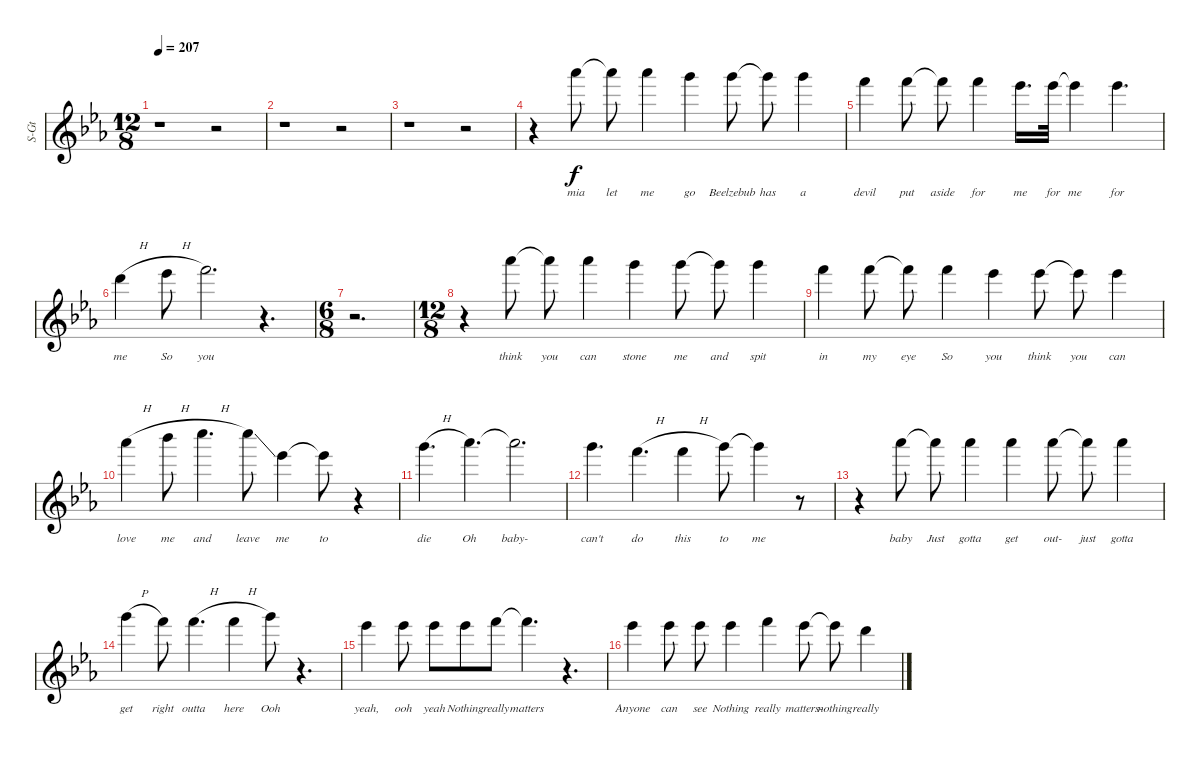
\bracketExtendMode groupsimilarinstruments
\otherSystemsTrackNameOrientation horizontal
\track ("Voice" "S-Gt") {instrument flute}
\staff {score}
\tuning (E5 B4 G4 D4 A3 E3)
\displaytranspose 12
\ts (12 8)
\tempo 207
\clef g2
\ks eb
r.1{dy f beam Down} r.2{beam Down} |
r.1{beam Down} r.2{beam Down} |
r.1{beam Down} r.2{beam Down} |
r.4{beam Down} 4.1{acc b}.8{lyrics (0 "mia") lyrics (1 "") lyrics (2 "") lyrics (3 "") lyrics (4 "") beam Down} 4.1{t acc b}.8{lyrics (0 "let") lyrics (1 "") lyrics (2 "") lyrics (3 "") lyrics (4 "") beam Down} 4.1{acc b}.4{lyrics (0 "me") lyrics (1 "") lyrics (2 "") lyrics (3 "") lyrics (4 "") beam Down} 3.1{acc forcenatural}.4{lyrics (0 "go") lyrics (1 "") lyrics (2 "") lyrics (3 "") lyrics (4 "") beam Down} 3.1{acc forcenatural}.8{lyrics (0 "Beelzebub") lyrics (1 "") lyrics (2 "") lyrics (3 "") lyrics (4 "") beam Down} 3.1{t acc forcenatural}.8{lyrics (0 "has") lyrics (1 "") lyrics (2 "") lyrics (3 "") lyrics (4 "") beam Down} 3.1{acc forcenatural}.4{lyrics (0 "a") lyrics (1 "") lyrics (2 "") lyrics (3 "") lyrics (4 "") beam Down} |
1.1{acc forcenatural}.4{lyrics (0 "devil") lyrics (1 "") lyrics (2 "") lyrics (3 "") lyrics (4 "") beam Down} 1.1{acc forcenatural}.8{lyrics (0 "put") lyrics (1 "") lyrics (2 "") lyrics (3 "") lyrics (4 "") beam Down} 1.1{t acc forcenatural}.8{lyrics (0 "aside") lyrics (1 "") lyrics (2 "") lyrics (3 "") lyrics (4 "") beam Down} 1.1{acc forcenatural}.4{lyrics (0 "for") lyrics (1 "") lyrics (2 "") lyrics (3 "") lyrics (4 "") beam Down} 4.2{acc b}.16{d lyrics (0 "me") lyrics (1 "") lyrics (2 "") lyrics (3 "") lyrics (4 "") beam Down} 4.2{acc b}.32{lyrics (0 "for") lyrics (1 "") lyrics (2 "") lyrics (3 "") lyrics (4 "") beam Down} 4.2{t acc b}.4{lyrics (0 "me") lyrics (1 "") lyrics (2 "") lyrics (3 "") lyrics (4 "") beam Down} 4.2{acc b}.4{d lyrics (0 "for") lyrics (1 "") lyrics (2 "") lyrics (3 "") lyrics (4 "") beam Down} |
3.2{h acc forcenatural}.4{lyrics (0 "me") lyrics (1 "") lyrics (2 "") lyrics (3 "") lyrics (4 "") beam Down} 4.2{h acc b}.8{lyrics (0 "So") lyrics (1 "") lyrics (2 "") lyrics (3 "") lyrics (4 "") beam Down} 6.2{acc forcenatural}.2{d lyrics (0 "you") lyrics (1 "") lyrics (2 "") lyrics (3 "") lyrics (4 "") beam Down} r.4{d beam Down} |
\ts (6 8)
r.2{d beam Down} |
\ts (12 8)
r.4{beam Down} 4.1{acc b}.8{lyrics (0 "think") lyrics (1 "") lyrics (2 "") lyrics (3 "") lyrics (4 "") beam Down} 4.1{t acc b}.8{lyrics (0 "you") lyrics (1 "") lyrics (2 "") lyrics (3 "") lyrics (4 "") beam Down} 4.1{acc b}.4{lyrics (0 "can") lyrics (1 "") lyrics (2 "") lyrics (3 "") lyrics (4 "") beam Down} 3.1{acc forcenatural}.4{lyrics (0 "stone") lyrics (1 "") lyrics (2 "") lyrics (3 "") lyrics (4 "") beam Down} 3.1{acc forcenatural}.8{lyrics (0 "me") lyrics (1 "") lyrics (2 "") lyrics (3 "") lyrics (4 "") beam Down} 3.1{t acc forcenatural}.8{lyrics (0 "and") lyrics (1 "") lyrics (2 "") lyrics (3 "") lyrics (4 "") beam Down} 3.1{acc forcenatural}.4{lyrics (0 "spit") lyrics (1 "") lyrics (2 "") lyrics (3 "") lyrics (4 "") beam Down} |
1.1{acc forcenatural}.4{lyrics (0 "in") lyrics (1 "") lyrics (2 "") lyrics (3 "") lyrics (4 "") beam Down} 1.1{acc forcenatural}.8{lyrics (0 "my") lyrics (1 "") lyrics (2 "") lyrics (3 "") lyrics (4 "") beam Down} 1.1{t acc forcenatural}.8{lyrics (0 "eye") lyrics (1 "") lyrics (2 "") lyrics (3 "") lyrics (4 "") beam Down} 1.1{acc forcenatural}.4{lyrics (0 "So") lyrics (1 "") lyrics (2 "") lyrics (3 "") lyrics (4 "") beam Down} 4.2{acc b}.4{lyrics (0 "you") lyrics (1 "") lyrics (2 "") lyrics (3 "") lyrics (4 "") beam Down} 4.2{acc b}.8{lyrics (0 "think") lyrics (1 "") lyrics (2 "") lyrics (3 "") lyrics (4 "") beam Down} 4.2{t acc b}.8{lyrics (0 "you") lyrics (1 "") lyrics (2 "") lyrics (3 "") lyrics (4 "") beam Down} 4.2{acc b}.4{lyrics (0 "can") lyrics (1 "") lyrics (2 "") lyrics (3 "") lyrics (4 "") beam Down} |
9.2{h acc b}.4{lyrics (0 "love") lyrics (1 "") lyrics (2 "") lyrics (3 "") lyrics (4 "") beam Down} 11.2{h acc b}.8{lyrics (0 "me") lyrics (1 "") lyrics (2 "") lyrics (3 "") lyrics (4 "") beam Down} 13.2{h acc forcenatural}.4{d lyrics (0 "and") lyrics (1 "") lyrics (2 "") lyrics (3 "") lyrics (4 "") beam Down} 13.2{ss acc forcenatural}.8{lyrics (0 "leave") lyrics (1 "") lyrics (2 "") lyrics (3 "") lyrics (4 "") beam Down} 4.2{acc b}.4{lyrics (0 "me") lyrics (1 "") lyrics (2 "") lyrics (3 "") lyrics (4 "") beam Down} 4.2{t acc b}.8{lyrics (0 "to") lyrics (1 "") lyrics (2 "") lyrics (3 "") lyrics (4 "") beam Down} r.4{beam Down} |
3.1{h acc forcenatural}.4{d lyrics (0 "die") lyrics (1 "") lyrics (2 "") lyrics (3 "") lyrics (4 "") beam Down} 4.1{acc b}.4{d lyrics (0 "Oh") lyrics (1 "") lyrics (2 "") lyrics (3 "") lyrics (4 "") beam Down} 4.1{t acc b}.2{d lyrics (0 "baby-") lyrics (1 "") lyrics (2 "") lyrics (3 "") lyrics (4 "") beam Down} |
3.1{acc forcenatural}.4{d lyrics (0 "can't") lyrics (1 "") lyrics (2 "") lyrics (3 "") lyrics (4 "") beam Down} 1.1{h acc forcenatural}.4{d lyrics (0 "do") lyrics (1 "") lyrics (2 "") lyrics (3 "") lyrics (4 "") beam Down} 1.1{h acc forcenatural}.4{lyrics (0 "this") lyrics (1 "") lyrics (2 "") lyrics (3 "") lyrics (4 "") beam Down} 3.1{acc forcenatural}.8{lyrics (0 "to") lyrics (1 "") lyrics (2 "") lyrics (3 "") lyrics (4 "") beam Down} 3.1{t acc forcenatural}.4{lyrics (0 "me") lyrics (1 "") lyrics (2 "") lyrics (3 "") lyrics (4 "") beam Down} r.8{beam Down} |
r.4{beam Down} 4.1{acc b}.8{lyrics (0 "baby") lyrics (1 "") lyrics (2 "") lyrics (3 "") lyrics (4 "") beam Down} 4.1{t acc b}.8{lyrics (0 "Just") lyrics (1 "") lyrics (2 "") lyrics (3 "") lyrics (4 "") beam Down} 4.1{acc b}.4{lyrics (0 "gotta") lyrics (1 "") lyrics (2 "") lyrics (3 "") lyrics (4 "") beam Down} 4.1{acc b}.4{lyrics (0 "get") lyrics (1 "") lyrics (2 "") lyrics (3 "") lyrics (4 "") beam Down} 4.1{acc b}.8{lyrics (0 "out-") lyrics (1 "") lyrics (2 "") lyrics (3 "") lyrics (4 "") beam Down} 4.1{t acc b}.8{lyrics (0 "just") lyrics (1 "") lyrics (2 "") lyrics (3 "") lyrics (4 "") beam Down} 4.1{acc b}.4{lyrics (0 "gotta") lyrics (1 "") lyrics (2 "") lyrics (3 "") lyrics (4 "") beam Down} |
3.1{h acc forcenatural}.4{lyrics (0 "get") lyrics (1 "") lyrics (2 "") lyrics (3 "") lyrics (4 "") beam Down} 1.1{acc forcenatural}.8{lyrics (0 "right") lyrics (1 "") lyrics (2 "") lyrics (3 "") lyrics (4 "") beam Down} 1.1{h acc forcenatural}.4{d lyrics (0 "outta") lyrics (1 "") lyrics (2 "") lyrics (3 "") lyrics (4 "") beam Down} 1.1{h acc forcenatural}.4{lyrics (0 "here") lyrics (1 "") lyrics (2 "") lyrics (3 "") lyrics (4 "") beam Down} 3.1{acc forcenatural}.8{lyrics (0 "Ooh") lyrics (1 "") lyrics (2 "") lyrics (3 "") lyrics (4 "") beam Down} r.4{d beam Down} |
4.2{acc b}.4{lyrics (0 "yeah,") lyrics (1 "") lyrics (2 "") lyrics (3 "") lyrics (4 "") beam Down} 4.2{acc b}.8{lyrics (0 "ooh") lyrics (1 "") lyrics (2 "") lyrics (3 "") lyrics (4 "") beam Down} 4.2{acc b}.8{lyrics (0 "yeah") lyrics (1 "") lyrics (2 "") lyrics (3 "") lyrics (4 "") beam Down} 4.2{acc b}.8{lyrics (0 "Nothing") lyrics (1 "") lyrics (2 "") lyrics (3 "") lyrics (4 "") beam Down} 6.2{acc forcenatural}.8{lyrics (0 "really") lyrics (1 "") lyrics (2 "") lyrics (3 "") lyrics (4 "") beam Down} 6.2{t acc forcenatural}.4{d lyrics (0 "matters") lyrics (1 "") lyrics (2 "") lyrics (3 "") lyrics (4 "") beam Down} r.4{d beam Down} |
4.2{acc b}.4{lyrics (0 "Anyone") lyrics (1 "") lyrics (2 "") lyrics (3 "") lyrics (4 "") beam Down} 4.2{acc b}.8{lyrics (0 "can") lyrics (1 "") lyrics (2 "") lyrics (3 "") lyrics (4 "") beam Down} 4.2{acc b}.8{lyrics (0 "see") lyrics (1 "") lyrics (2 "") lyrics (3 "") lyrics (4 "") beam Down} 4.2{acc b}.4{lyrics (0 "Nothing") lyrics (1 "") lyrics (2 "") lyrics (3 "") lyrics (4 "") beam Down} 6.2{acc forcenatural}.4{lyrics (0 "really") lyrics (1 "") lyrics (2 "") lyrics (3 "") lyrics (4 "") beam Down} 4.2{acc b}.8{lyrics (0 "matters-") lyrics (1 "") lyrics (2 "") lyrics (3 "") lyrics (4 "") beam Down} 4.2{t acc b}.8{lyrics (0 "nothing") lyrics (1 "") lyrics (2 "") lyrics (3 "") lyrics (4 "") beam Down} 3.2{acc forcenatural}.4{lyrics (0 "really") lyrics (1 "") lyrics (2 "") lyrics (3 "") lyrics (4 "") beam Down}
